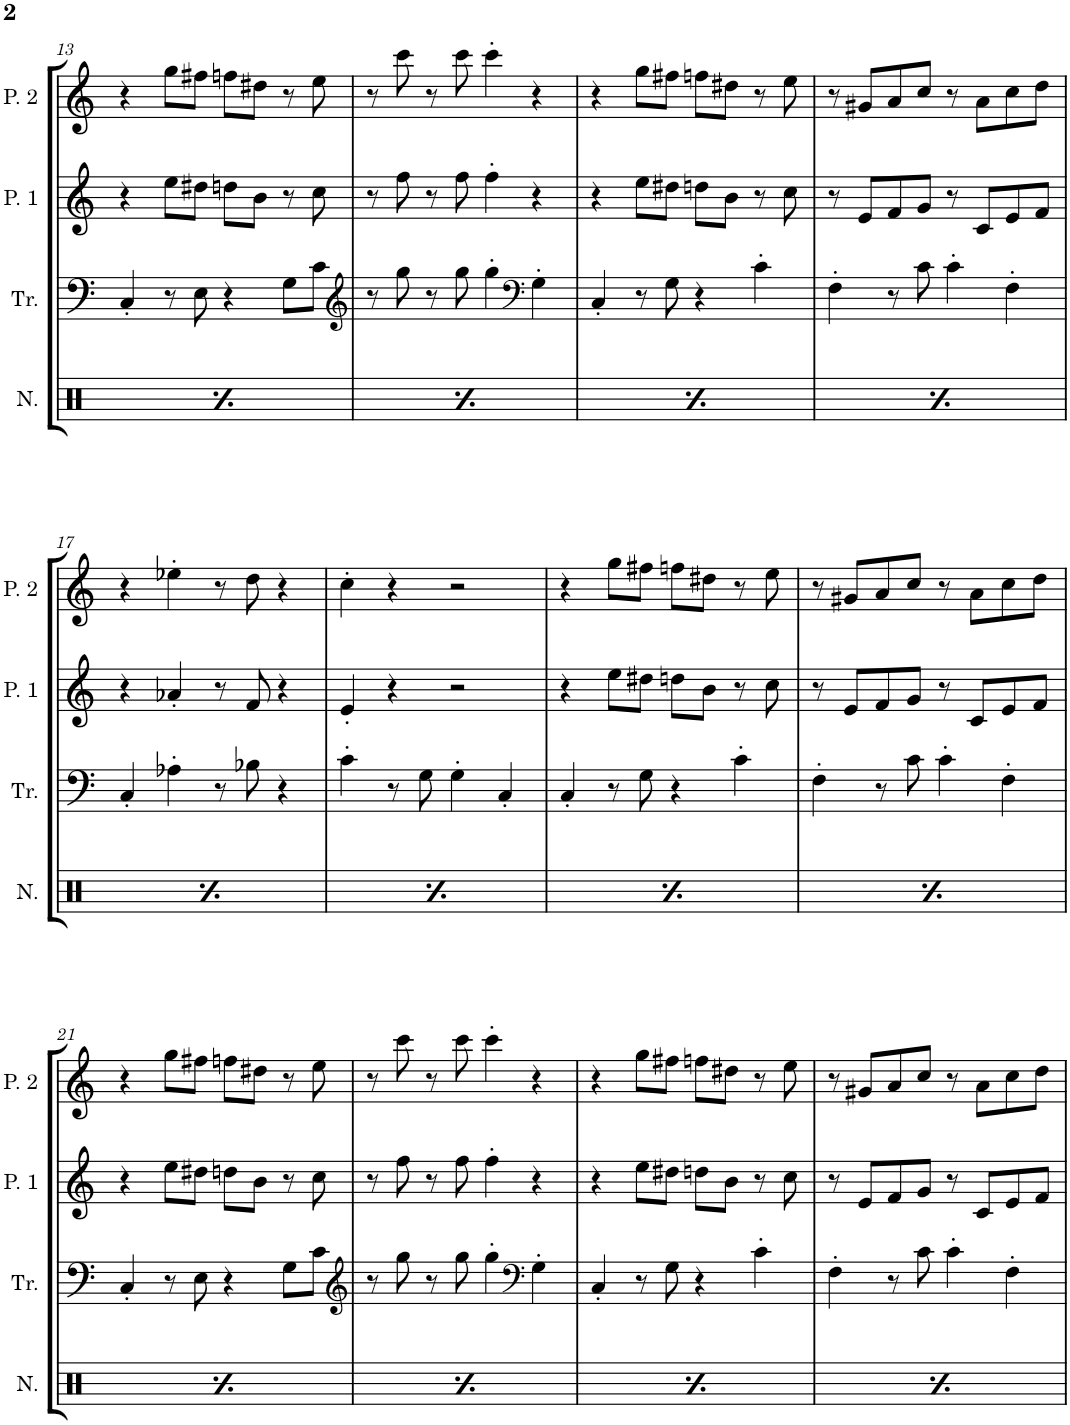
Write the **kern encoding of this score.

**kern	**kern	**kern	**kern
*part4	*part3	*part2	*part1
*staff4	*staff3	*staff2	*staff1
*I"Noise	*I"Triangle	*I"Pulse 1	*I"Pulse 2
*I'N.	*I'Tr.	*I'P. 1	*I'P. 2
!!LO:PB:g=z
*clefX	*clefF4	*clefG2	*clefG2
*k[]	*k[]	*k[]	*k[]
*M2/2	*M2/2	*M2/2	*M2/2
*met(c|)	*met(c|)	*met(c|)	*met(c|)
=13	=13	=13	=13
4Rf/	4C'/	4r	4r
6Rgg/	8r	8ee\L	8gg\L
.	8E\	8dd#X\J	8ff#X\J
12Rgg/	.	.	.
4Rcc/	4r	8ddn\L	8ffn\L
.	.	8b\J	8dd#X\J
6Rgg/	8G\L	8r	8r
.	8c\J	8cc\	8ee\
12Rgg/	.	.	.
=14	=14	=14	=14
*	*clefG2	*	*
4Rf/	8r	8r	8r
.	8gg\	8ff\	8ccc\
6Rgg/	8r	8r	8r
.	8gg\	8ff\	8ccc\
12Rgg/	.	.	.
4Rcc/	4gg'\	4ff'\	4ccc'\
*	*clefF4	*	*
6Rgg/	4G'\	4r	4r
12Rgg/	.	.	.
=15	=15	=15	=15
4Rf/	4C'/	4r	4r
6Rgg/	8r	8ee\L	8gg\L
.	8G\	8dd#X\J	8ff#X\J
12Rgg/	.	.	.
4Rcc/	4r	8ddn\L	8ffn\L
.	.	8b\J	8dd#X\J
6Rgg/	4c'\	8r	8r
.	.	8cc\	8ee\
12Rgg/	.	.	.
=16	=16	=16	=16
4Rf/	4F'\	8r	8r
.	.	8e/L	8g#X/L
6Rgg/	8r	8f/	8a/
.	8c\	8g/J	8cc/J
12Rgg/	.	.	.
4Rcc/	4c'\	8r	8r
.	.	8c/L	8a\L
6Rgg/	4F'\	8e/	8cc\
.	.	8f/J	8dd\J
12Rgg/	.	.	.
!!LO:LB:g=z
=17	=17	=17	=17
4Rf/	4C'/	4r	4r
6Rgg/	4A-X'\	4a-X'/	4ee-X'\
12Rgg/	.	.	.
4Rcc/	8r	8r	8r
.	8B-X\	8f/	8dd\
6Rgg/	4r	4r	4r
12Rgg/	.	.	.
=18	=18	=18	=18
4Rf/	4c'\	4e'/	4cc'\
6Rgg/	8r	4r	4r
.	8G\	.	.
12Rgg/	.	.	.
4Rcc/	4G'\	2r	2r
6Rgg/	4C'/	.	.
12Rgg/	.	.	.
=19	=19	=19	=19
4Rf/	4C'/	4r	4r
6Rgg/	8r	8ee\L	8gg\L
.	8G\	8dd#X\J	8ff#X\J
12Rgg/	.	.	.
4Rcc/	4r	8ddn\L	8ffn\L
.	.	8b\J	8dd#X\J
6Rgg/	4c'\	8r	8r
.	.	8cc\	8ee\
12Rgg/	.	.	.
=20	=20	=20	=20
4Rf/	4F'\	8r	8r
.	.	8e/L	8g#X/L
6Rgg/	8r	8f/	8a/
.	8c\	8g/J	8cc/J
12Rgg/	.	.	.
4Rcc/	4c'\	8r	8r
.	.	8c/L	8a\L
6Rgg/	4F'\	8e/	8cc\
.	.	8f/J	8dd\J
12Rgg/	.	.	.
!!LO:LB:g=z
=21	=21	=21	=21
4Rf/	4C'/	4r	4r
6Rgg/	8r	8ee\L	8gg\L
.	8E\	8dd#X\J	8ff#X\J
12Rgg/	.	.	.
4Rcc/	4r	8ddn\L	8ffn\L
.	.	8b\J	8dd#X\J
6Rgg/	8G\L	8r	8r
.	8c\J	8cc\	8ee\
12Rgg/	.	.	.
=22	=22	=22	=22
*	*clefG2	*	*
4Rf/	8r	8r	8r
.	8gg\	8ff\	8ccc\
6Rgg/	8r	8r	8r
.	8gg\	8ff\	8ccc\
12Rgg/	.	.	.
4Rcc/	4gg'\	4ff'\	4ccc'\
*	*clefF4	*	*
6Rgg/	4G'\	4r	4r
12Rgg/	.	.	.
=23	=23	=23	=23
4Rf/	4C'/	4r	4r
6Rgg/	8r	8ee\L	8gg\L
.	8G\	8dd#X\J	8ff#X\J
12Rgg/	.	.	.
4Rcc/	4r	8ddn\L	8ffn\L
.	.	8b\J	8dd#X\J
6Rgg/	4c'\	8r	8r
.	.	8cc\	8ee\
12Rgg/	.	.	.
=24	=24	=24	=24
4Rf/	4F'\	8r	8r
.	.	8e/L	8g#X/L
6Rgg/	8r	8f/	8a/
.	8c\	8g/J	8cc/J
12Rgg/	.	.	.
4Rcc/	4c'\	8r	8r
.	.	8c/L	8a\L
6Rgg/	4F'\	8e/	8cc\
.	.	8f/J	8dd\J
12Rgg/	.	.	.
=	=	=	=
*-	*-	*-	*-
